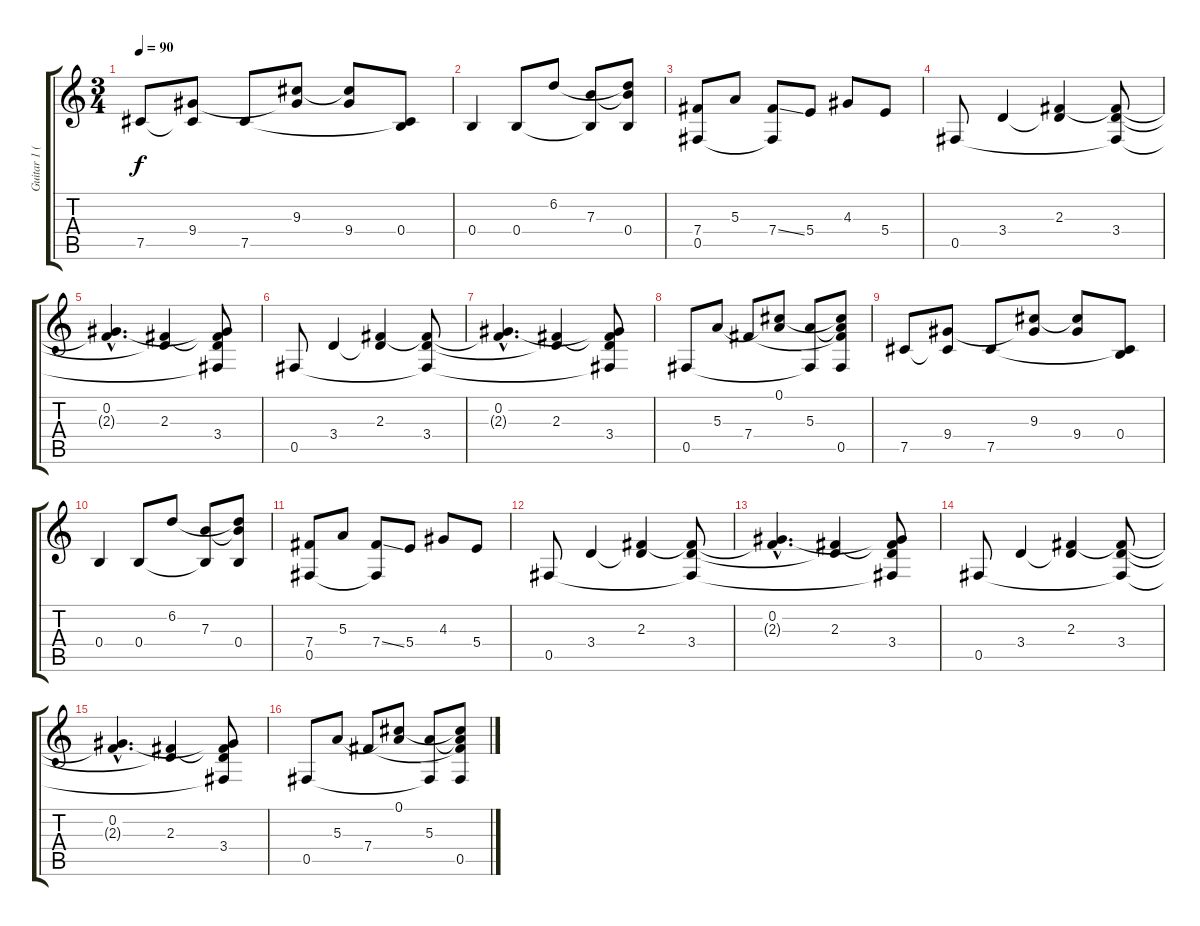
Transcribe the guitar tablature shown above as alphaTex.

\track ("Guitar 1 (Distortion)" "Guitar 1 (") {instrument distortionguitar}
\staff {score tabs}
\tuning (Db4 Ab3 E3 B2 Gb2 Db2) {hide}
\ts (3 4)
\tempo 90
\clef g2
\ks c
7.5.8{dy f} (9.4 7.5{t}).8 7.5.8 (9.3 9.4{t}).8 (9.3{t} 9.4).8 (0.4 7.5{t}).8 |
0.4.4 0.4.8 6.2.8 (7.3 0.4{t}).8 (6.2{t} 7.3{t} 0.4).8 |
(7.4 0.5).8 5.3.8 (7.4{ss} 0.5{t}).8 5.4.8 4.3.8 5.4.8 |
0.5.8 3.4.4 (2.3 3.4{t}).4 (2.3{t} 3.4 0.5{t}).8 |
(0.2{hac} 2.3{hac t}).4{d} (2.3 3.4{t}).4 (0.2{t} 2.3{t} 3.4 0.5{t}).8 |
0.5.8 3.4.4 (2.3 3.4{t}).4 (2.3{t} 3.4 0.5{t}).8 |
(0.2{hac} 2.3{hac t}).4{d} (2.3 3.4{t}).4 (0.2{t} 2.3{t} 3.4 0.5{t}).8 |
0.5.8 5.3.8 7.4.8 (0.1 5.3{t}).8 (5.3 0.5{t}).8 (0.1{t} 5.3{t} 7.4{t} 0.5).8 |
7.5.8 (9.4 7.5{t}).8 7.5.8 (9.3 9.4{t}).8 (9.3{t} 9.4).8 (0.4 7.5{t}).8 |
0.4.4 0.4.8 6.2.8 (7.3 0.4{t}).8 (6.2{t} 7.3{t} 0.4).8 |
(7.4 0.5).8 5.3.8 (7.4{ss} 0.5{t}).8 5.4.8 4.3.8 5.4.8 |
0.5.8 3.4.4 (2.3 3.4{t}).4 (2.3{t} 3.4 0.5{t}).8 |
(0.2{hac} 2.3{hac t}).4{d} (2.3 3.4{t}).4 (0.2{t} 2.3{t} 3.4 0.5{t}).8 |
0.5.8 3.4.4 (2.3 3.4{t}).4 (2.3{t} 3.4 0.5{t}).8 |
(0.2{hac} 2.3{hac t}).4{d} (2.3 3.4{t}).4 (0.2{t} 2.3{t} 3.4 0.5{t}).8 |
0.5.8 5.3.8 7.4.8 (0.1 5.3{t}).8 (5.3 0.5{t}).8 (0.1{t} 5.3{t} 7.4{t} 0.5).8
